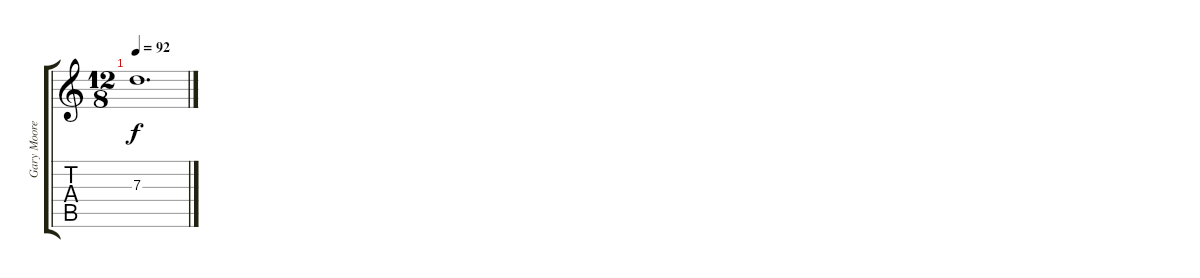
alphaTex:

\track ("Gary Moore" "Gary Moore") {instrument distortionguitar}
\staff {score tabs}
\tuning (E4 B3 G3 D3 A2 E2) {hide}
\ts (12 8)
\tempo 92
\clef g2
\ks c
7.3{t}.1{d dy f}
